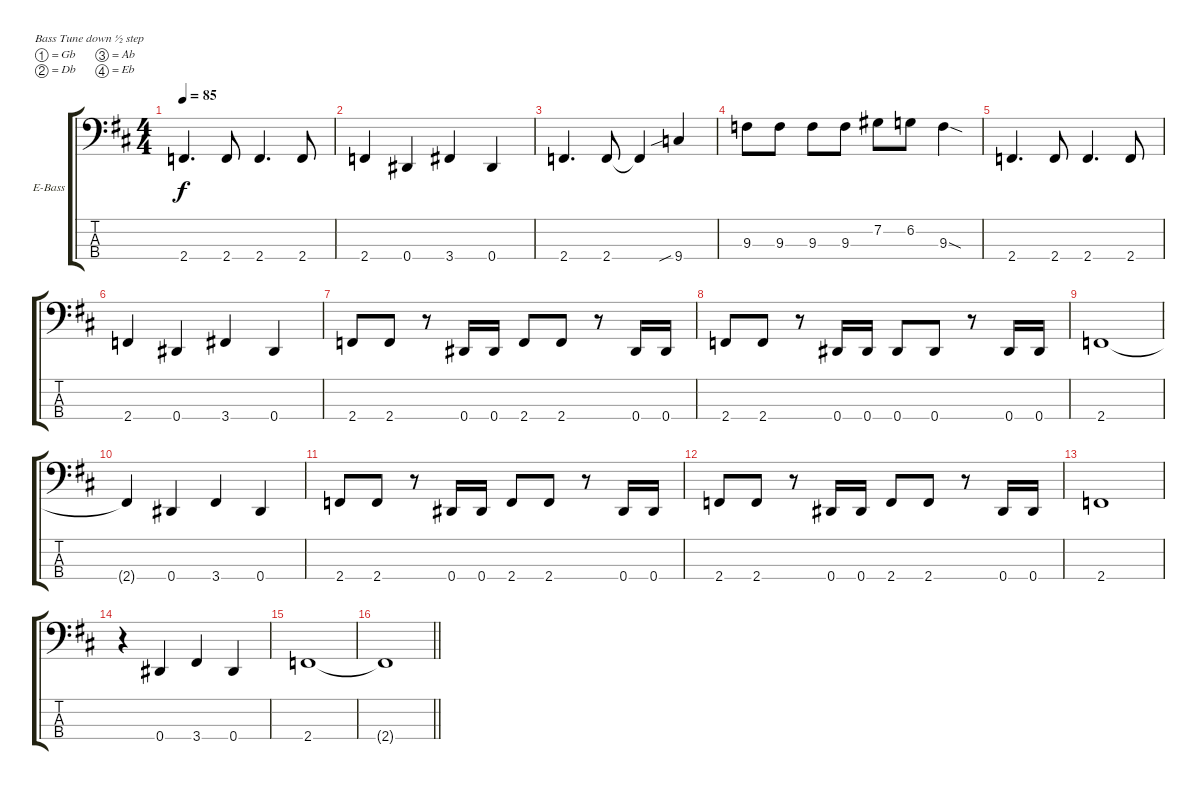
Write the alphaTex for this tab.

\bracketExtendMode groupsimilarinstruments
\firstSystemTrackNameOrientation horizontal
\otherSystemsTrackNameOrientation horizontal
\track ("Bass" "E-Bass") {instrument electricbassfinger}
\staff {score tabs}
\tuning (Gb2 Db2 Ab1 Eb1)
\ts (4 4)
\tempo 85
\clef f4
\ks d
2.4.4{d dy f} 2.4.8 2.4.4{d} 2.4.8 |
2.4.4 0.4.4 3.4.4 0.4.4 |
2.4.4{d} 2.4.8 2.4{t}.4 9.4{sib}.4 |
9.3.8 9.3.8 9.3.8 9.3.8 7.2.8 6.2.8 9.3{sod}.4 |
2.4.4{d} 2.4.8 2.4.4{d} 2.4.8 |
2.4.4 0.4.4 3.4.4 0.4.4 |
2.4.8 2.4.8 r.8 0.4.16 0.4.16 2.4.8 2.4.8 r.8 0.4.16 0.4.16 |
2.4.8 2.4.8 r.8 0.4.16 0.4.16 0.4.8 0.4.8 r.8 0.4.16 0.4.16 |
2.4.1 |
2.4{t}.4 0.4.4 3.4.4 0.4.4 |
2.4.8 2.4.8 r.8 0.4.16 0.4.16 2.4.8 2.4.8 r.8 0.4.16 0.4.16 |
2.4.8 2.4.8 r.8 0.4.16 0.4.16 2.4.8 2.4.8 r.8 0.4.16 0.4.16 |
2.4.1 |
r.4 0.4.4 3.4.4 0.4.4 |
2.4.1 |
\barLineRight lightlight
2.4{t}.1
